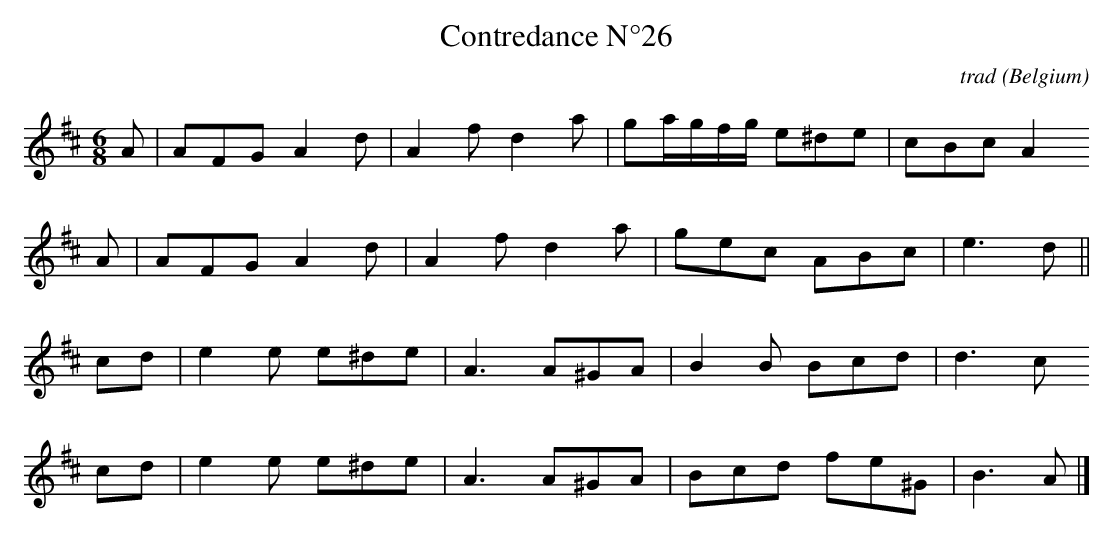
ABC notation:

X:1
T:Contredance N°26
C:trad
O:Belgium
M:6/8
L:1/8
K:Dmaj
A|AFG A2d|A2f d2a|ga/2g/2f/2g/2 e^de|cBc A2
A|AFG A2d|A2f d2a|gec ABc|e3 d||
cd|e2e e^de|A3 A^GA|B2B Bcd|d3c
cd|e2e e^de|A3 A^GA|Bcd fe^G|B3A|]
